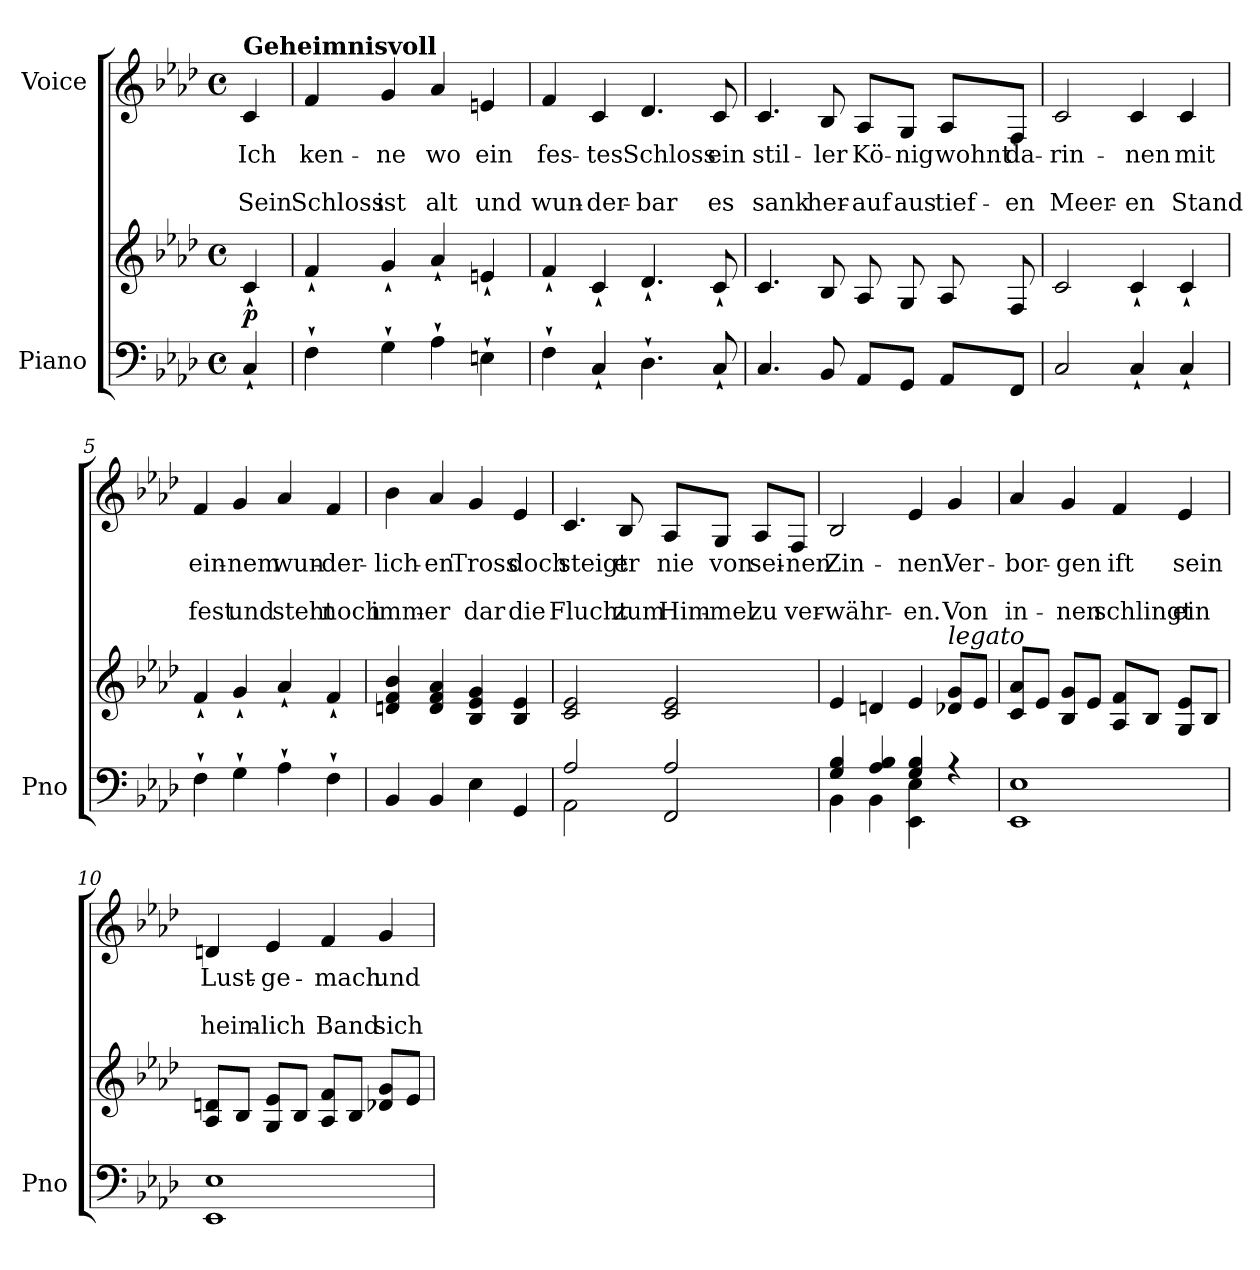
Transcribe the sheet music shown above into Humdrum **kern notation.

**kern	**kern	**dynam	**kern	**text	**text	**text
*part2	*part2	*part2	*part1	*part1	*part1	*part1
*staff3	*staff2	*staff2/3	*staff1	*staff1	*staff1	*staff1
*I"Piano	*	*	*I"Voice	*	*	*
*I'Pno	*	*	*	*	*	*
*clefF4	*clefG2	*	*clefG2	*	*	*
*k[b-e-a-d-]	*k[b-e-a-d-]	*	*k[b-e-a-d-]	*	*	*
*M4/4	*M4/4	*	*M4/4	*	*	*
*met(c)	*met(c)	*	*met(c)	*	*	*
=	=	=	=	=	=	=
!	!	!	!LO:TX:a:B:t=Geheimnisvoll	!	!	!
!	!	!LO:DY:a=2	!	!LO:LY:b	!	!LO:LY:b
4C`/	4c`/	p	4c/	Ich	.	Sein
=1	=1	=1	=1	=1	=1	=1
!	!	!	!	!LO:LY:b	!	!LO:LY:b
4F`\	4f`/	.	4f/	ken-	.	Schloss
!	!	!	!	!LO:LY:b	!	!LO:LY:b
4G`\	4g`/	.	4g/	-ne	.	ist
!	!	!	!	!LO:LY:b	!	!LO:LY:b
4A-`\	4a-`/	.	4a-/	wo	.	alt
!	!	!	!	!LO:LY:b	!	!LO:LY:b
4En`\	4en`/	.	4en/	ein	.	und
=2	=2	=2	=2	=2	=2	=2
!	!	!	!	!LO:LY:b	!	!LO:LY:b
4F`\	4f`/	.	4f/	fes-	.	wun-
!	!	!	!	!LO:LY:b	!	!LO:LY:b
4C`/	4c`/	.	4c/	-tes	.	-der-
!	!	!	!	!LO:LY:b	!	!LO:LY:b
4.D-`\	4.d-`/	.	4.d-/	Schloss	.	-bar
!	!	!	!	!LO:LY:b	!	!LO:LY:b
8C`/	8c`/	.	8c/	ein	.	es
=3	=3	=3	=3	=3	=3	=3
!	!	!	!	!LO:LY:b	!	!LO:LY:b
4.C/	4.c/	.	4.c/	stil-	.	sank
!	!	!	!	!LO:LY:b	!	!LO:LY:b
8BB-/	8B-/	.	8B-/	-ler	.	her-
!	!	!	!	!LO:LY:b	!	!LO:LY:b
8AA-/L	8A-/	.	8A-/L	Kö-	.	-auf
!	!	!	!	!LO:LY:b	!	!LO:LY:b
8GG/J	8G/	.	8G/J	-nig	.	aus
!	!	!	!	!LO:LY:b	!	!LO:LY:b
8AA-/L	8A-/	.	8A-/L	wohnt	.	tief-
!	!	!	!	!LO:LY:b	!	!LO:LY:b
8FF/J	8F/	.	8F/J	da-	.	-en
=4	=4	=4	=4	=4	=4	=4
!	!	!	!	!LO:LY:b	!	!LO:LY:b
2C/	2c/	.	2c/	-rin-	.	Meer-
!	!	!	!	!LO:LY:b	!	!LO:LY:b
4C`/	4c`/	.	4c/	-nen	.	-en
!	!	!	!	!LO:LY:b	!	!LO:LY:b
4C`/	4c`/	.	4c/	mit	.	Stand
=5	=5	=5	=5	=5	=5	=5
!	!	!	!	!LO:LY:b	!	!LO:LY:b
4F`\	4f`/	.	4f/	ein-	.	fest
!	!	!	!	!LO:LY:b	!	!LO:LY:b
4G`\	4g`/	.	4g/	-nem	.	und
!	!	!	!	!LO:LY:b	!	!LO:LY:b
4A-`\	4a-`/	.	4a-/	wun-	.	steht
!	!	!	!	!LO:LY:b	!	!LO:LY:b
4F`\	4f`/	.	4f/	-der-	.	noch
!!LO:LB:g=z
=6	=6	=6	=6	=6	=6	=6
!	!	!	!	!LO:LY:b	!	!LO:LY:b
4BB-/	4dn/ 4f/ 4b-/	.	4b-\	-lich-	.	imm-
!	!	!	!	!LO:LY:b	!	!LO:LY:b
4BB-/	4d/ 4f/ 4a-/	.	4a-/	-en	.	-er
!	!	!	!	!LO:LY:b	!	!LO:LY:b
4E-\	4B-/ 4e-/ 4g/	.	4g/	Tross	.	dar
!	!	!	!	!LO:LY:b	!	!LO:LY:b
4GG/	4B-/ 4e-/	.	4e-/	doch	.	die
=7	=7	=7	=7	=7	=7	=7
*^	*	*	*	*	*	*
!	!	!	!	!	!LO:LY:b	!	!LO:LY:b
2A-/	2AA-\	2c/ 2e-/	.	4.c/	steigt	.	Flucht
!	!	!	!	!	!LO:LY:b	!	!LO:LY:b
.	.	.	.	8B-/	er	.	zum
!	!	!	!	!	!LO:LY:b	!	!LO:LY:b
2A-/	2FF/	2c/ 2e-/	.	8A-/L	nie	.	Him-
!	!	!	!	!	!LO:LY:b	!	!LO:LY:b
.	.	.	.	8G/J	von	.	-mel
!	!	!	!	!	!LO:LY:b	!	!LO:LY:b
.	.	.	.	8A-/L	sei-	.	zu
!	!	!	!	!	!LO:LY:b	!	!LO:LY:b
.	.	.	.	8F/J	-nen	.	ver-
=8	=8	=8	=8	=8	=8	=8	=8
!	!	!	!	!	!LO:LY:b	!	!LO:LY:b
4G/ 4B-/	4BB-\	4e-/	.	2B-/	Zin-	.	-währ-
4A-/ 4B-/	4BB-\	4dn/	.	.	.	.	.
!	!	!	!	!	!LO:LY:b	!	!LO:LY:b
4G/ 4B-/	4EE-\ 4E-\	4e-/	.	4e-/	-nen.	.	-en.
!	!	!LO:TX:a:i:t=legato	!	!	!	!	!
!	!	!	!	!	!LO:LY:b	!	!LO:LY:b
4ryy	4rA	8d-X/ 8g/L	.	4g/	Ver-	.	Von
.	.	8e-/J	.	.	.	.	.
*v	*v	*	*	*	*	*	*
=9	=9	=9	=9	=9	=9	=9
!	!	!	!	!LO:LY:b	!	!LO:LY:b
1EE- 1E-	8c/ 8a-/L	.	4a-/	-bor-	.	in-
.	8e-/J	.	.	.	.	.
!	!	!	!	!LO:LY:b	!	!LO:LY:b
.	8B-/ 8g/L	.	4g/	-gen	.	-nen
.	8e-/J	.	.	.	.	.
!	!	!	!	!LO:LY:b	!	!LO:LY:b
.	8A-/ 8f/L	.	4f/	ift	.	schlingt
.	8B-/J	.	.	.	.	.
!	!	!	!	!LO:LY:b	!	!LO:LY:b
.	8G/ 8e-/L	.	4e-/	sein	.	ein
.	8B-/J	.	.	.	.	.
=10	=10	=10	=10	=10	=10	=10
!	!	!	!	!LO:LY:b	!	!LO:LY:b
1EE- 1E-	8A-/ 8dn/L	.	4dn/	Lust-	.	heim-
.	8B-/J	.	.	.	.	.
!	!	!	!	!LO:LY:b	!	!LO:LY:b
.	8G/ 8e-/L	.	4e-/	-ge-	.	-lich
.	8B-/J	.	.	.	.	.
!	!	!	!	!LO:LY:b	!	!LO:LY:b
.	8A-/ 8f/L	.	4f/	-mach	.	Band
.	8B-/J	.	.	.	.	.
!	!	!	!	!LO:LY:b	!	!LO:LY:b
.	8d-X/ 8g/L	.	4g/	und	.	sich
.	8e-/J	.	.	.	.	.
=	=	=	=	=	=	=
*-	*-	*-	*-	*-	*-	*-
